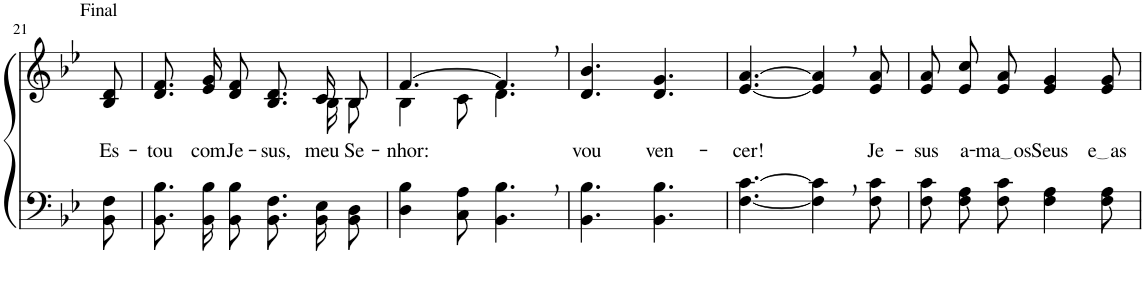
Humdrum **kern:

**kern	**kern	**text
*part2	*part1	*part1
*staff2	*staff1	*staff1
*I"Parte III e IV	*I"Parte I e II	*
!!LO:PB:g=z
*clefF4	*clefG2	*
*Trd-1c-2	*Trd-1c-2	*
*k[b-e-]	*k[b-e-]	*
*M6/8	*M6/8	*
=21	=21	=21
!	!LO:TX:a:t=Final	!
!	!	!LO:LY:b
8BB-\ 8F\	8B-/ 8d/	Es-
=22	=22	=22
!	!	!LO:LY:b
*	*^	*
8.BB-\ 8.B-\L	8.d/ 8.f/L	16ryy	-tou
!	!	!	!LO:LY:b
*	*v	*v	*
16BB-\ 16B-\K	16e-/ 16g/K	com
!	!	!LO:LY:b
8BB-\ 8B-\J	8d/ 8f/J	Je-
!	!	!LO:LY:b
8.BB-/ 8.F/L	8.B-/ 8.d/L	-sus,
*	*^	*
!	!	!	!LO:LY:b
16BB-/ 16E-/K	16c/K	16B-\KL	meu
!	!	!	!LO:LY:b
8BB-/ 8D/J	8B-/J	8B-\J	Se-
=23	=23	=23	=23
!	!	!	!LO:LY:b
4D\ 4B-\	[4.f/	4B-\	-nhor:
8C\ 8A\	.	8c\	.
4.BB-\, 4.B-\,	4.f,/]	4.d\	.
=24	=24	=24	=24
!	!	!	!LO:LY:b
*	*v	*v	*
4.BB-\ 4.B-\	4.d/ 4.b-/	vou
!	!	!LO:LY:b
4.BB-\ 4.B-\	4.d/ 4.g/	ven-
=25	=25	=25
!	!	!LO:LY:b
[4.F\ [4.c\	[4.e-/ [4.a/	-cer!
4F\], 4c\],	4e-/], 4a/],	.
!	!	!LO:LY:b
8F\ 8c\	8e-/ 8a/	Je-
=26	=26	=26
!	!	!LO:LY:b
8F\ 8c\L	8e-/ 8a/L	-sus
!	!	!LO:LY:b
8F\ 8A\	8e-/ 8cc/	a-
!	!	!LO:LY:b
8F\ 8c\J	8e-/ 8a/J	ma os
!	!	!LO:LY:b
4F\ 4A\	4e-/ 4g/	Seus
!	!	!LO:LY:b
8F\ 8A\	8e-/ 8g/	e as
=	=	=
*-	*-	*-
